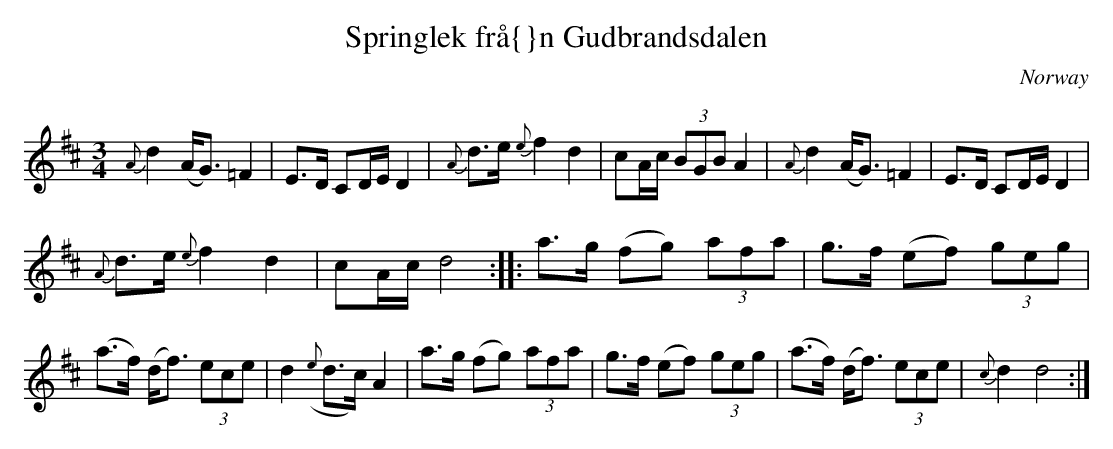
X:1
T:Springlek fr\aa{}n Gudbrandsdalen
Q:140
M:3/4
L:1/8
O:Norway
K:D
{A}d2 (A<G) =F2 | E>D CD/E/ D2 | \
{A}d>e {e}f2 d2 | cA/c/ (3BGB A2 | \
{A}d2 (A<G) =F2 | E>D CD/E/ D2 |
{A}d>e {e}f2 d2 | cA/c/ d4 :| \
|: a>g (fg) (3afa | g>f (ef) (3geg |
(a>f) (d<f) (3ece | d2 ({e}d>c) A2 | \
a>g (fg) (3afa | g>f (ef) (3geg | \
(a>f) (d<f) (3ece | {c}d2 d4 :|
